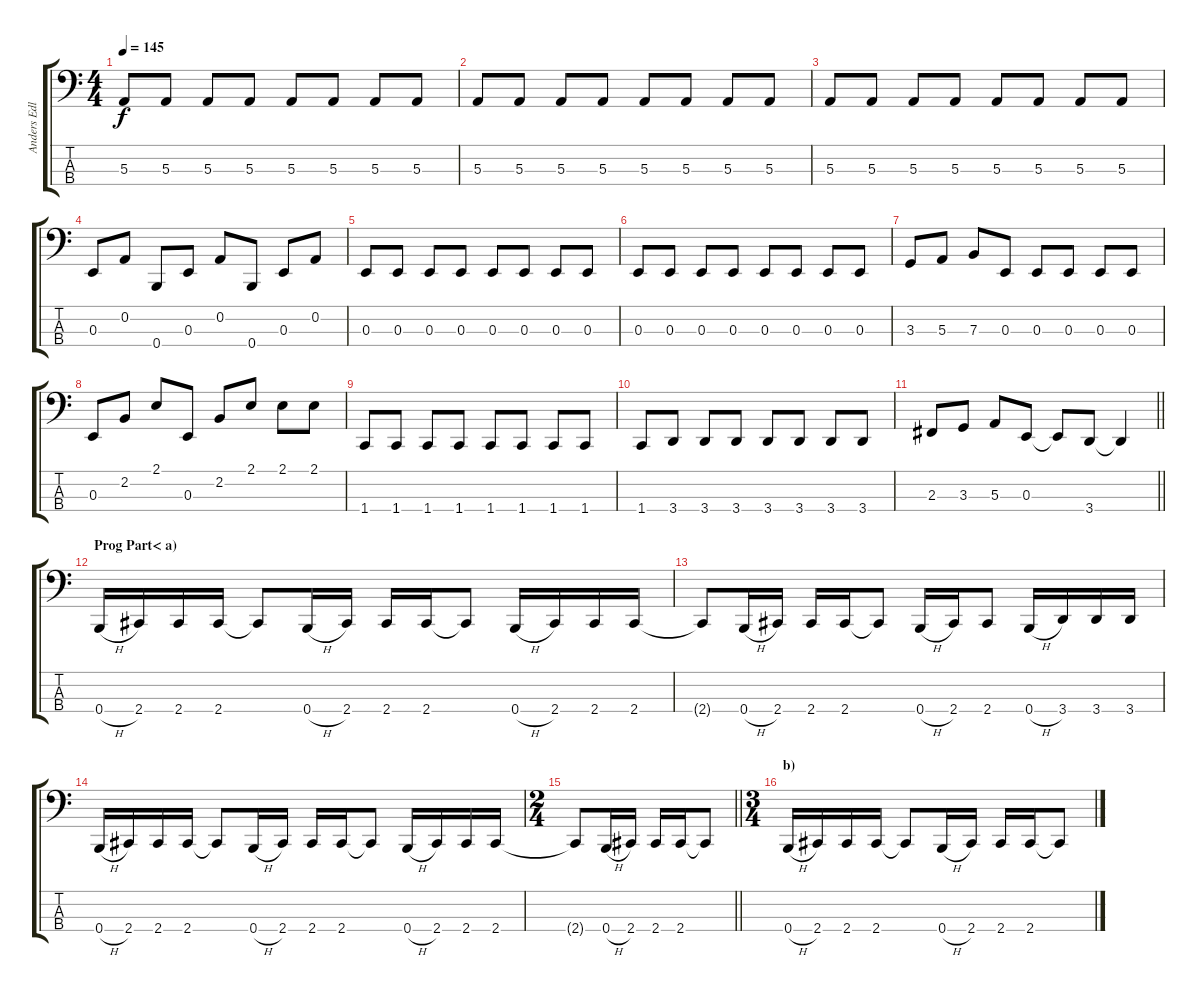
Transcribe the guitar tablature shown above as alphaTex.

\track ("Anders Edlund - bass" "Anders Edl") {instrument electricbasspick}
\staff {score tabs}
\tuning (D2 A1 E1 B0) {hide}
\ts (4 4)
\tempo 145
\clef f4
\ks aminor
5.3.8{dy f} 5.3.8 5.3.8 5.3.8 5.3.8 5.3.8 5.3.8 5.3.8 |
5.3.8 5.3.8 5.3.8 5.3.8 5.3.8 5.3.8 5.3.8 5.3.8 |
5.3.8 5.3.8 5.3.8 5.3.8 5.3.8 5.3.8 5.3.8 5.3.8 |
0.3.8 0.2.8 0.4.8 0.3.8 0.2.8 0.4.8 0.3.8 0.2.8 |
0.3.8 0.3.8 0.3.8 0.3.8 0.3.8 0.3.8 0.3.8 0.3.8 |
0.3.8 0.3.8 0.3.8 0.3.8 0.3.8 0.3.8 0.3.8 0.3.8 |
3.3.8 5.3.8 7.3.8 0.3.8 0.3.8 0.3.8 0.3.8 0.3.8 |
0.3.8 2.2.8 2.1.8 0.3.8 2.2.8 2.1.8 2.1.8 2.1.8 |
1.4.8 1.4.8 1.4.8 1.4.8 1.4.8 1.4.8 1.4.8 1.4.8 |
1.4.8 3.4.8 3.4.8 3.4.8 3.4.8 3.4.8 3.4.8 3.4.8 |
\barLineRight lightlight
2.3.8 3.3.8 5.3.8 0.3.8 0.3{t}.8 3.4.8 3.4{t}.4 |
\section ("" "Prog Part< a)")
0.4{h}.16 2.4.16 2.4.16 2.4.16 2.4{t}.8 0.4{h}.16 2.4.16 2.4.16 2.4.16 2.4{t}.8 0.4{h}.16 2.4.16 2.4.16 2.4.16 |
2.4{t}.8 0.4{h}.16 2.4.16 2.4.16 2.4.16 2.4{t}.8 0.4{h}.16 2.4.16 2.4.8 0.4{h}.16 3.4.16 3.4.16 3.4.16 |
0.4{h}.16 2.4.16 2.4.16 2.4.16 2.4{t}.8 0.4{h}.16 2.4.16 2.4.16 2.4.16 2.4{t}.8 0.4{h}.16 2.4.16 2.4.16 2.4.16 |
\ts (2 4)
\barLineRight lightlight
2.4{t}.8 0.4{h}.16 2.4.16 2.4.16 2.4.16 2.4{t}.8 |
\ts (3 4)
\section ("" "b)")
0.4{h}.16 2.4.16 2.4.16 2.4.16 2.4{t}.8 0.4{h}.16 2.4.16 2.4.16 2.4.16 2.4{t}.8
